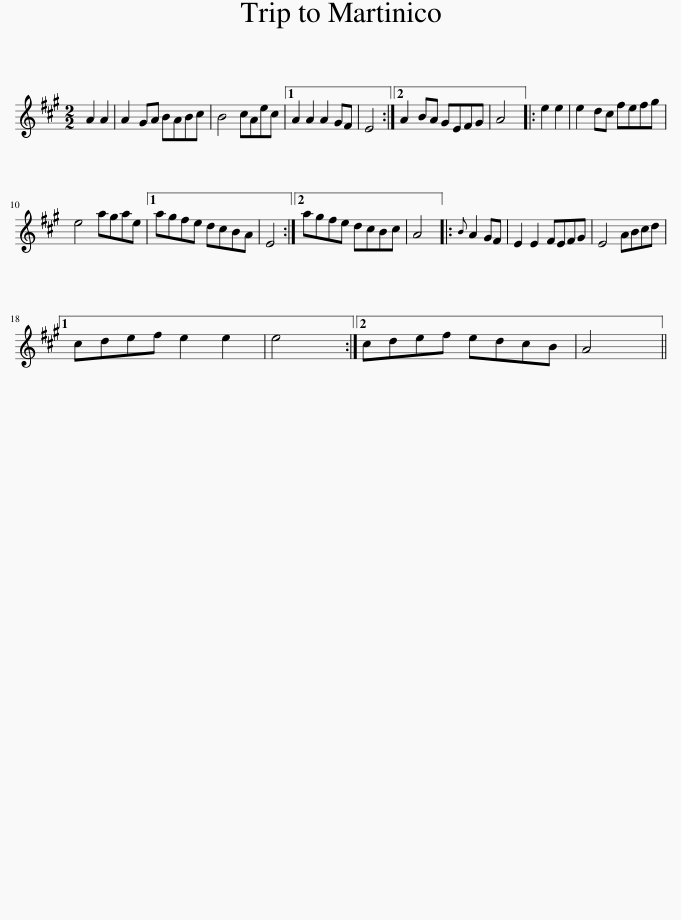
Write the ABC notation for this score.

X:1
L:1/8
M:2/2
I:linebreak $
K:A
V:1 treble
V:1
 A2 A2 | A2 GA BABc | B4 cAec |1 A2 A2 A2 GF | E4 :|2 %5
 A2 BA GEFG | A4 |: e2 e2 | e2 dc fefg |$ e4 agae |1 %10
 agfe dcBA | E4 :|2 agfe dcBc | A4 |:{B} A2 GF | %15
 E2 E2 FEFG | E4 ABcd |1$ cdef e2 e2 | e4 :|2 cdef edcB | %20
 A4 || %21
